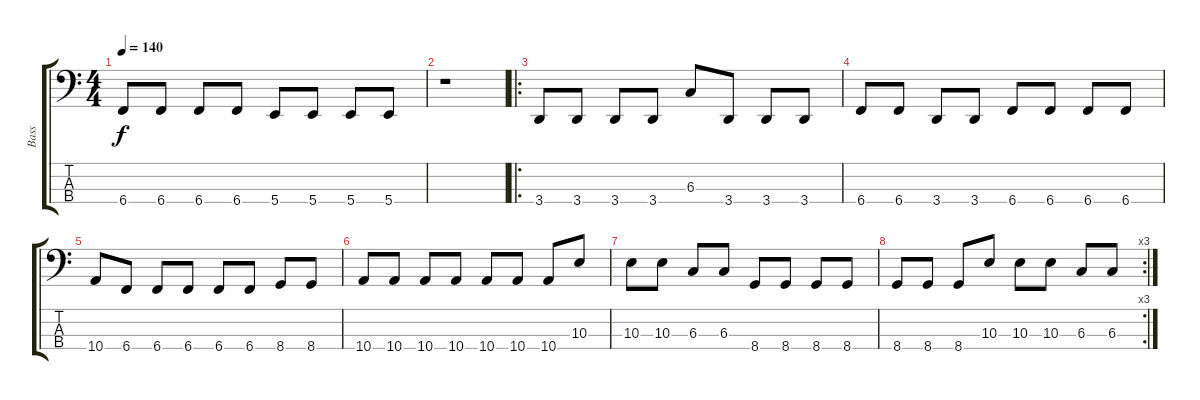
\track ("Bass" "Bass") {instrument electricbassfinger}
\staff {score tabs}
\tuning (E2 B1 Gb1 B0) {hide}
\ts (4 4)
\tempo 140
\clef f4
\ks c
6.4.8{dy f} 6.4.8 6.4.8 6.4.8 5.4.8 5.4.8 5.4.8 5.4.8 |
r.1 |
\ro
3.4.8 3.4.8 3.4.8 3.4.8 6.3.8 3.4.8 3.4.8 3.4.8 |
6.4.8 6.4.8 3.4.8 3.4.8 6.4.8 6.4.8 6.4.8 6.4.8 |
10.4.8 6.4.8 6.4.8 6.4.8 6.4.8 6.4.8 8.4.8 8.4.8 |
10.4.8 10.4.8 10.4.8 10.4.8 10.4.8 10.4.8 10.4.8 10.3.8 |
10.3.8 10.3.8 6.3.8 6.3.8 8.4.8 8.4.8 8.4.8 8.4.8 |
\rc 3
8.4.8 8.4.8 8.4.8 10.3.8 10.3.8 10.3.8 6.3.8 6.3.8
